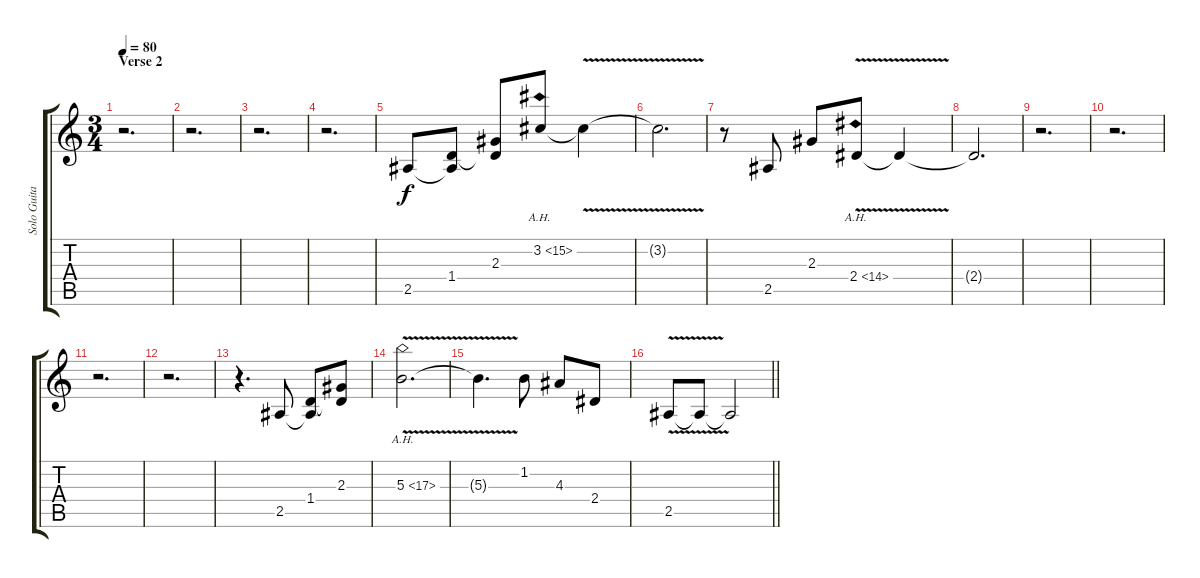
\track ("Solo Guitar" "Solo Guita") {instrument distortionguitar}
\staff {score tabs}
\tuning (Eb4 Bb3 Gb3 Db3 Ab2 Eb2) {hide}
\ts (3 4)
\section ("" "Verse 2")
\tempo 80
\clef g2
\ks c
r.2{d dy f} |
r.2{d} |
r.2{d} |
r.2{d} |
2.5.8 (1.4 2.5{t}).8 (2.3 1.4{t}).8 3.2{ah 12}.8 3.2{v t}.4 |
3.2{t}.2{d} |
r.8 2.5.8 2.3.8 2.4{ah 12 v}.8 2.4{t}.4 |
2.4{t}.2{d} |
r.2{d} |
r.2{d} |
r.2{d} |
r.2{d} |
r.4{d} 2.5.8 (1.4 2.5{t}).8 (2.3 1.4{t}).8 |
5.3{ah 12 v}.2{d} |
5.3{t}.4{d} 1.2.8 4.3.8 2.4.8 |
\barLineRight lightlight
2.5{v}.8 2.5{t}.8 2.5{t}.2
